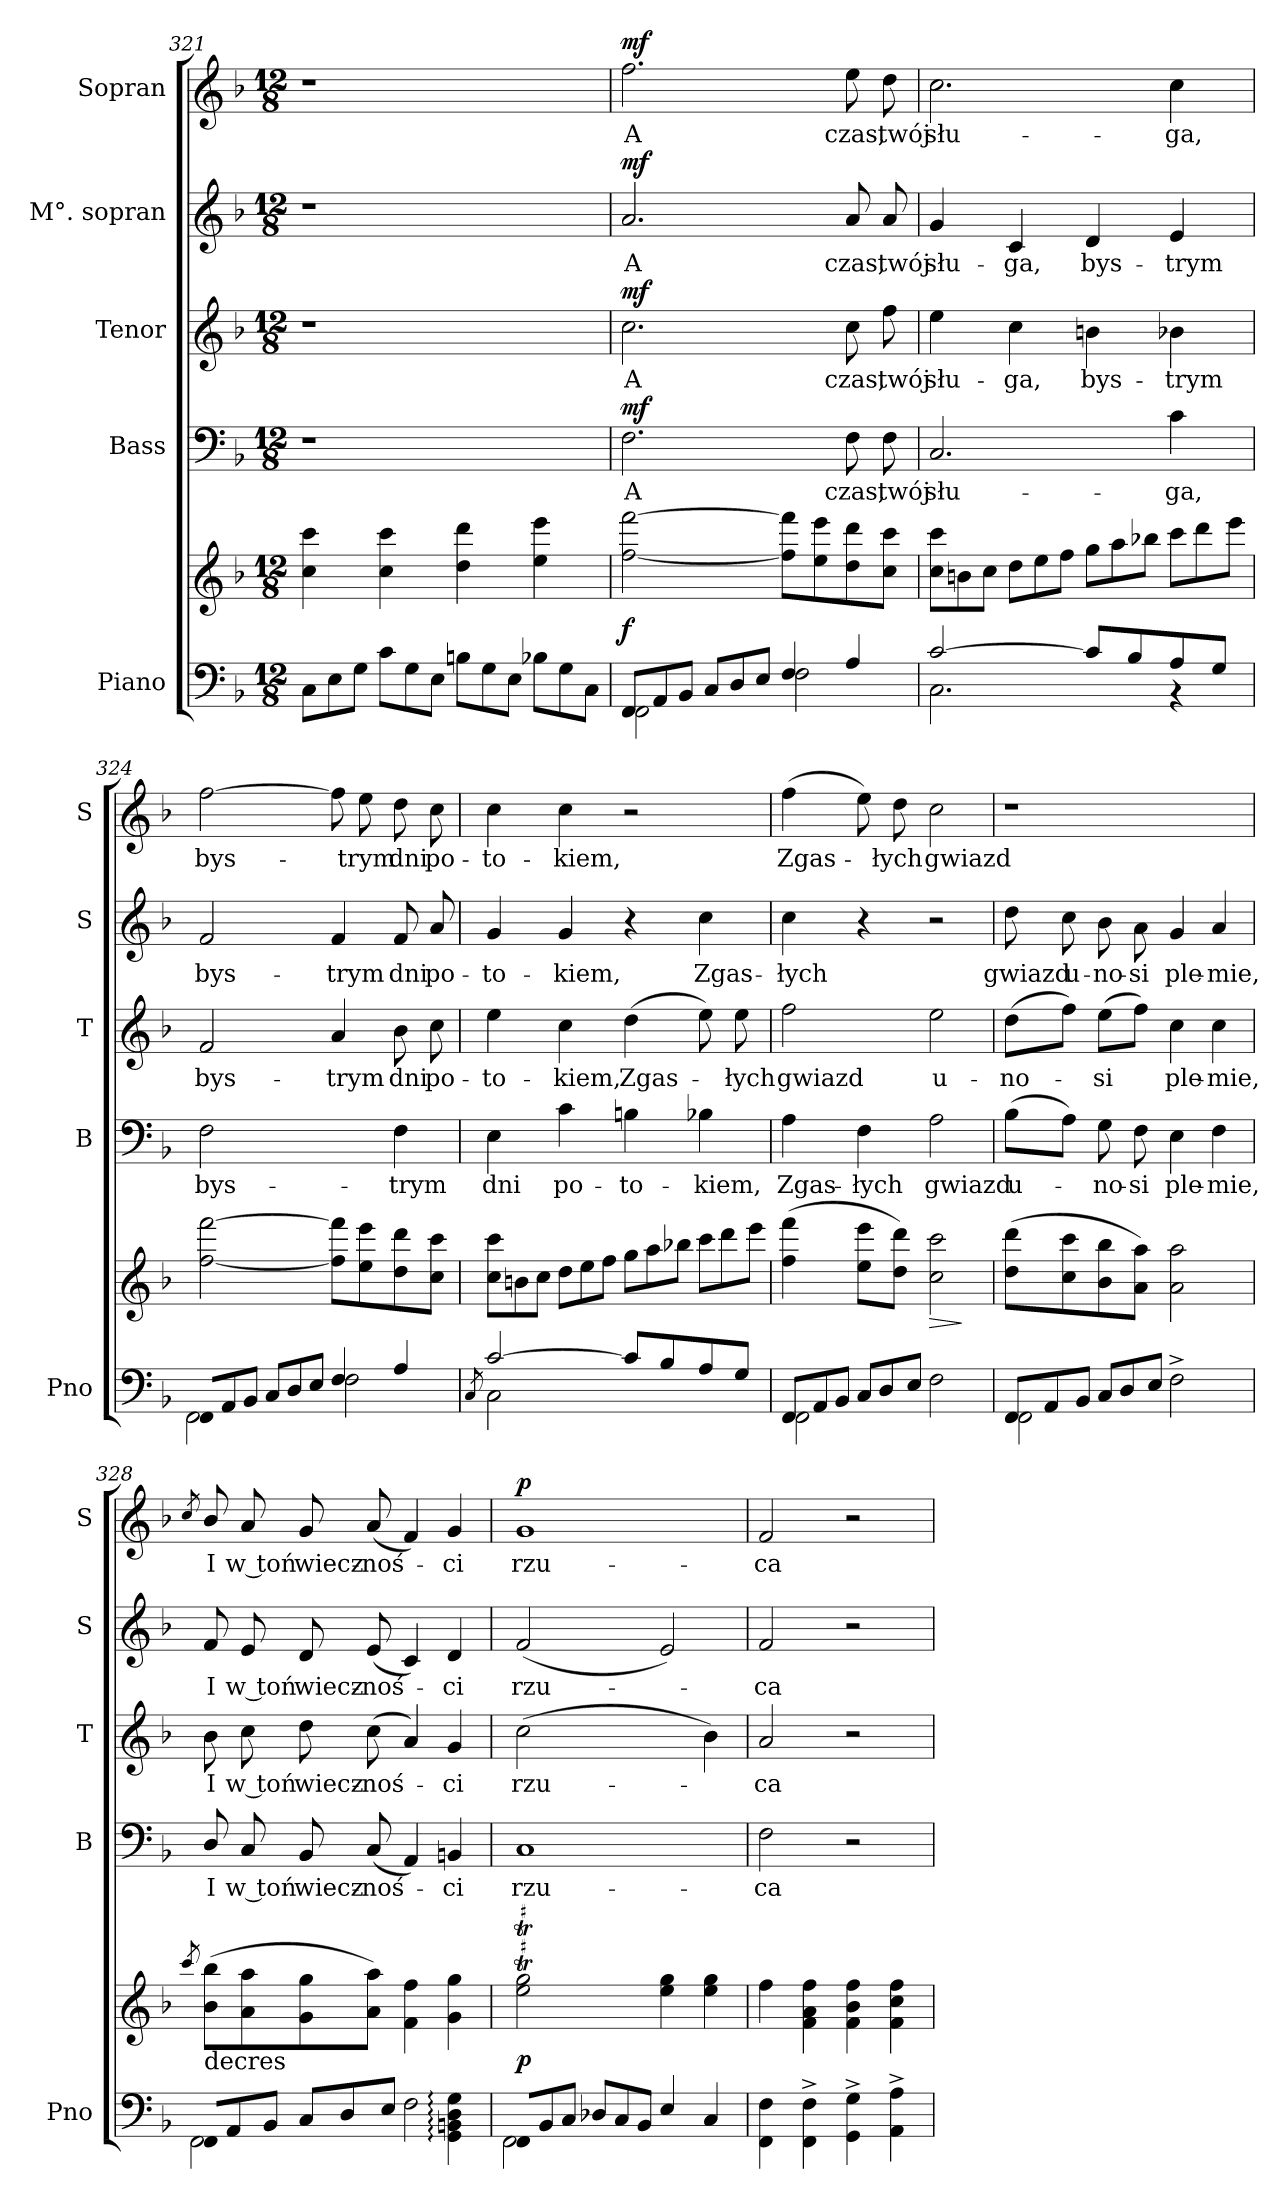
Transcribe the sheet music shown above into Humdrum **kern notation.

**kern	**kern	**dynam	**kern	**text	**dynam	**kern	**text	**dynam	**kern	**text	**dynam	**kern	**text	**dynam
*part5	*part5	*part5	*part4	*part4	*part4	*part3	*part3	*part3	*part2	*part2	*part2	*part1	*part1	*part1
*staff6	*staff5	*staff5/6	*staff4	*staff4	*staff4	*staff3	*staff3	*staff3	*staff2	*staff2	*staff2	*staff1	*staff1	*staff1
*I"Piano	*	*	*I"Bass	*	*	*I"Tenor	*	*	*I"M°. sopran	*	*	*I"Sopran	*	*
*I'Pno	*	*	*I'B	*	*	*I'T	*	*	*I'S	*	*	*I'S	*	*
*clefF4	*clefG2	*	*clefF4	*	*	*clefG2	*	*	*clefG2	*	*	*clefG2	*	*
*	*	*	*	*	*	*ITrd8c12	*	*	*	*	*	*	*	*
*k[b-]	*k[b-]	*	*k[b-]	*	*	*k[b-]	*	*	*k[b-]	*	*	*k[b-]	*	*
*d:	*d:	*	*d:	*	*	*d:	*	*	*d:	*	*	*d:	*	*
*M12/8	*M12/8	*	*M12/8	*	*	*M12/8	*	*	*M12/8	*	*	*M12/8	*	*
*Xtuplet	*	*	*	*	*	*	*	*	*	*	*	*	*	*
=321	=321	=321	=321	=321	=321	=321	=321	=321	=321	=321	=321	=321	=321	=321
12C\L	4cc\ 4ccc\	.	1r	.	.	1r	.	.	1r	.	.	1r	.	.
12E\	.	.	.	.	.	.	.	.	.	.	.	.	.	.
12G\J	.	.	.	.	.	.	.	.	.	.	.	.	.	.
12c\L	4cc\ 4ccc\	.	.	.	.	.	.	.	.	.	.	.	.	.
12G\	.	.	.	.	.	.	.	.	.	.	.	.	.	.
12E\J	.	.	.	.	.	.	.	.	.	.	.	.	.	.
12Bn\L	4dd\ 4ddd\	.	.	.	.	.	.	.	.	.	.	.	.	.
12G\	.	.	.	.	.	.	.	.	.	.	.	.	.	.
12E\J	.	.	.	.	.	.	.	.	.	.	.	.	.	.
12B-X\L	4ee\ 4eee\	.	.	.	.	.	.	.	.	.	.	.	.	.
12G\	.	.	.	.	.	.	.	.	.	.	.	.	.	.
12C\J	.	.	.	.	.	.	.	.	.	.	.	.	.	.
=322	=322	=322	=322	=322	=322	=322	=322	=322	=322	=322	=322	=322	=322	=322
!LO:N:vis=2	!	!	!	!	!LO:DY:a	!	!	!LO:DY:a	!	!	!LO:DY:a	!	!	!LO:DY:a
*^	*	*	*	*	*	*	*	*	*	*	*	*	*	*
12FF/	2FF\	[2ff\ [2fff\	f	2.F\	A	mf	2.c\	A	mf	2.a/	A	mf	2.ff\	A	mf
12AA/	.	.	.	.	.	.	.	.	.	.	.	.	.	.	.
12BB-/J	.	.	.	.	.	.	.	.	.	.	.	.	.	.	.
12C/L	.	.	.	.	.	.	.	.	.	.	.	.	.	.	.
12D/	.	.	.	.	.	.	.	.	.	.	.	.	.	.	.
12E/J	.	.	.	.	.	.	.	.	.	.	.	.	.	.	.
4F/	2F\	8ff]\ 8fff]\L	.	.	.	.	.	.	.	.	.	.	.	.	.
.	.	8ee\ 8eee\	.	.	.	.	.	.	.	.	.	.	.	.	.
4A/	.	8dd\ 8ddd\	.	8F\	czas,	.	8c\	czas,	.	8a/	czas,	.	8ee\	czas,	.
.	.	8cc\ 8ccc\J	.	8F\	twój	.	8f\	twój	.	8a/	twój	.	8dd\	twój	.
=323	=323	=323	=323	=323	=323	=323	=323	=323	=323	=323	=323	=323	=323	=323	=323
*	*	*Xtuplet	*	*	*	*	*	*	*	*	*	*	*	*	*
[2c/	2.C\	12cc\ 12ccc\L	.	2.C/	słu-	.	4e\	słu-	.	4g/	słu-	.	2.cc\	słu-	.
.	.	12bn\	.	.	.	.	.	.	.	.	.	.	.	.	.
.	.	12cc\J	.	.	.	.	.	.	.	.	.	.	.	.	.
.	.	12dd\L	.	.	.	.	4c\	-ga,	.	4c/	-ga,	.	.	.	.
.	.	12ee\	.	.	.	.	.	.	.	.	.	.	.	.	.
.	.	12ff\J	.	.	.	.	.	.	.	.	.	.	.	.	.
8c/L]	.	12gg\L	.	.	.	.	4Bn\	bys-	.	4d/	bys-	.	.	.	.
.	.	12aa\	.	.	.	.	.	.	.	.	.	.	.	.	.
8B-/	.	.	.	.	.	.	.	.	.	.	.	.	.	.	.
.	.	12bb-X\J	.	.	.	.	.	.	.	.	.	.	.	.	.
8A/	4r	12ccc\L	.	4c\	-ga,	.	4B-X\	-trym	.	4e/	-trym	.	4cc\	-ga,	.
.	.	12ddd\	.	.	.	.	.	.	.	.	.	.	.	.	.
8G/J	.	.	.	.	.	.	.	.	.	.	.	.	.	.	.
.	.	12eee\J	.	.	.	.	.	.	.	.	.	.	.	.	.
=324	=324	=324	=324	=324	=324	=324	=324	=324	=324	=324	=324	=324	=324	=324	=324
!LO:N:vis=2	!	!	!	!LO:N:vis=2	!	!	!	!	!	!	!	!	!	!	!
12FF/	2FF\	[2ff\ [2fff\	.	2.F\	bys-	.	2F/	bys-	.	2f/	bys-	.	[2ff\	bys-	.
12AA/	.	.	.	.	.	.	.	.	.	.	.	.	.	.	.
12BB-/J	.	.	.	.	.	.	.	.	.	.	.	.	.	.	.
12C/L	.	.	.	.	.	.	.	.	.	.	.	.	.	.	.
12D/	.	.	.	.	.	.	.	.	.	.	.	.	.	.	.
12E/J	.	.	.	.	.	.	.	.	.	.	.	.	.	.	.
4F/	2F\	8ff]\ 8fff]\L	.	.	.	.	4A/	-trym	.	4f/	-trym	.	8ff\]	.	.
.	.	8ee\ 8eee\	.	.	.	.	.	.	.	.	.	.	8ee\	-trym	.
4A/	.	8dd\ 8ddd\	.	4F\	-trym	.	8B-\	dni	.	8f/	dni	.	8dd\	dni	.
.	.	8cc\ 8ccc\J	.	.	.	.	8c\	po-	.	8a/	po-	.	8cc\	po-	.
=325	=325	=325	=325	=325	=325	=325	=325	=325	=325	=325	=325	=325	=325	=325	=325
.	8qC/	.	.	.	.	.	.	.	.	.	.	.	.	.	.
[2c/	2C\	12cc\ 12ccc\L	.	4E\	dni	.	4e\	-to-	.	4g/	-to-	.	4cc\	-to-	.
.	.	12bn\	.	.	.	.	.	.	.	.	.	.	.	.	.
.	.	12cc\J	.	.	.	.	.	.	.	.	.	.	.	.	.
.	.	12dd\L	.	4c\	po-	.	4c\	-kiem,	.	4g/	-kiem,	.	4cc\	-kiem,	.
.	.	12ee\	.	.	.	.	.	.	.	.	.	.	.	.	.
.	.	12ff\J	.	.	.	.	.	.	.	.	.	.	.	.	.
8c/L]	2ryy	12gg\L	.	4Bn\	-to-	.	(4d\	Zgas-	.	4r	.	.	2r	.	.
.	.	12aa\	.	.	.	.	.	.	.	.	.	.	.	.	.
8B-/	.	.	.	.	.	.	.	.	.	.	.	.	.	.	.
.	.	12bb-X\J	.	.	.	.	.	.	.	.	.	.	.	.	.
8A/	.	12ccc\L	.	4B-X\	-kiem,	.	8e\)	.	.	4cc\	Zgas-	.	.	.	.
.	.	12ddd\	.	.	.	.	.	.	.	.	.	.	.	.	.
8G/J	.	.	.	.	.	.	8e\	-łych	.	.	.	.	.	.	.
.	.	12eee\J	.	.	.	.	.	.	.	.	.	.	.	.	.
=326	=326	=326	=326	=326	=326	=326	=326	=326	=326	=326	=326	=326	=326	=326	=326
12FF/L	2FF\	(4ff\ 4fff\	.	4A\	Zgas-	.	2f\	gwiazd	.	4cc\	-łych	.	(4ff\	Zgas-	.
12AA/	.	.	.	.	.	.	.	.	.	.	.	.	.	.	.
12BB-/J	.	.	.	.	.	.	.	.	.	.	.	.	.	.	.
12C/L	.	8ee\ 8eee\L	.	4F\	-łych	.	.	.	.	4r	.	.	8ee\)	.	.
12D/	.	.	.	.	.	.	.	.	.	.	.	.	.	.	.
.	.	8dd\ 8ddd\J)	.	.	.	.	.	.	.	.	.	.	8dd\	-łych	.
12E/J	.	.	.	.	.	.	.	.	.	.	.	.	.	.	.
!	!	!	!LO:HP:b	!	!	!	!	!	!	!	!	!	!	!	!
2F\	2ryy	2cc\ 2ccc\	>	2A\	gwiazd	.	2e\	u-	.	2r	.	.	2cc\	gwiazd	.
*v	*v	*	*	*	*	*	*	*	*	*	*	*	*	*	*
.	.	]	.	.	.	.	.	.	.	.	.	.	.	.
=327	=327	=327	=327	=327	=327	=327	=327	=327	=327	=327	=327	=327	=327	=327
*^	*	*	*	*	*	*	*	*	*	*	*	*	*	*
12FF/L	2FF\	(8dd\ 8ddd\L	.	(8B-\L	u-	.	(8d\L	-no-	.	8dd\	gwiazd	.	1r	.	.
12AA/	.	.	.	.	.	.	.	.	.	.	.	.	.	.	.
.	.	8cc\ 8ccc\	.	8A\J)	.	.	8f\J)	.	.	8cc\	u-	.	.	.	.
12BB-/J	.	.	.	.	.	.	.	.	.	.	.	.	.	.	.
12C/L	.	8b-\ 8bb-\	.	8G\	-no-	.	(8e\L	-si	.	8b-\	-no-	.	.	.	.
12D/	.	.	.	.	.	.	.	.	.	.	.	.	.	.	.
.	.	8a\ 8aa\J)	.	8F\	-si	.	8f\J)	.	.	8a\	-si	.	.	.	.
12E/J	.	.	.	.	.	.	.	.	.	.	.	.	.	.	.
2F^\	2ryy	2a\ 2aa\	.	4E\	ple-	.	4c\	ple-	.	4g/	ple-	.	.	.	.
.	.	.	.	4F\	-mie,	.	4c\	-mie,	.	4a/	-mie,	.	.	.	.
=328	=328	=328	=328	=328	=328	=328	=328	=328	=328	=328	=328	=328	=328	=328	=328
.	.	8qccc/	.	.	.	.	.	.	.	.	.	.	8qcc/	.	.
!	!	!LO:TX:b:t=decres	!	!	!	!	!	!	!	!	!	!	!	!	!
!LO:N:vis=2	!	!	!	!	!	!	!	!	!	!	!	!	!	!	!
12FF/	2FF\	(8b-\ 8bb-\L	.	8D/	I	.	8B-\	I	.	8f/	I	.	8b-/	I	.
12AA/	.	.	.	.	.	.	.	.	.	.	.	.	.	.	.
.	.	8a\ 8aa\	.	8C/	w toń	.	8c\	w toń	.	8e/	w toń	.	8a/	w toń	.
12BB-/J	.	.	.	.	.	.	.	.	.	.	.	.	.	.	.
12C/L	.	8g\ 8gg\	.	8BB-/	wiecz-	.	8d\	wiecz-	.	8d/	wiecz-	.	8g/	wiecz-	.
12D/	.	.	.	.	.	.	.	.	.	.	.	.	.	.	.
.	.	8a\ 8aa\J)	.	(8C/	-noś-	.	(8c\	-noś-	.	(8e/	-noś-	.	(8a/	-noś-	.
12E/J	.	.	.	.	.	.	.	.	.	.	.	.	.	.	.
2F\	4ryy	4f\ 4ff\	.	4AA/)	.	.	4A/)	.	.	4c/)	.	.	4f/)	.	.
.	4GG:\ 4BBn:\ 4D:\ 4G:\	4g\ 4gg\	.	4BBn/	-ci	.	4G/	-ci	.	4d/	-ci	.	4g/	-ci	.
=329	=329	=329	=329	=329	=329	=329	=329	=329	=329	=329	=329	=329	=329	=329	=329
!LO:N:vis=2	!	!	!	!	!	!	!LO:N:vis=2	!	!	!	!	!	!	!	!LO:DY:a
12FF/	2FF\	2eeT\ 2ggT\	p	1C	rzu-	.	(2.c\	rzu-	.	(2f/	rzu-	.	1g	rzu-	p
12BB-/	.	.	.	.	.	.	.	.	.	.	.	.	.	.	.
12C/J	.	.	.	.	.	.	.	.	.	.	.	.	.	.	.
12D-X/L	.	.	.	.	.	.	.	.	.	.	.	.	.	.	.
12C/	.	.	.	.	.	.	.	.	.	.	.	.	.	.	.
12BB-/J	.	.	.	.	.	.	.	.	.	.	.	.	.	.	.
4E/	2ryy	4ee\ 4gg\	.	.	.	.	.	.	.	2e/)	.	.	.	.	.
4C/	.	4eeTTT\ 4ggTTT\	.	.	.	.	4B-\)	.	.	.	.	.	.	.	.
*v	*v	*	*	*	*	*	*	*	*	*	*	*	*	*	*
=330	=330	=330	=330	=330	=330	=330	=330	=330	=330	=330	=330	=330	=330	=330
4FF\ 4F\	4ff\	.	2F\	-ca	.	2A/	-ca	.	2f/	-ca	.	2f/	-ca	.
4FF^\ 4F^\	4f\ 4a\ 4ff\	.	.	.	.	.	.	.	.	.	.	.	.	.
4GG^\ 4G^\	4f\ 4b-\ 4ff\	.	2r	.	.	2r	.	.	2r	.	.	2r	.	.
4AA^\ 4A^\	4f\ 4cc\ 4ff\	.	.	.	.	.	.	.	.	.	.	.	.	.
=	=	=	=	=	=	=	=	=	=	=	=	=	=	=
*-	*-	*-	*-	*-	*-	*-	*-	*-	*-	*-	*-	*-	*-	*-
